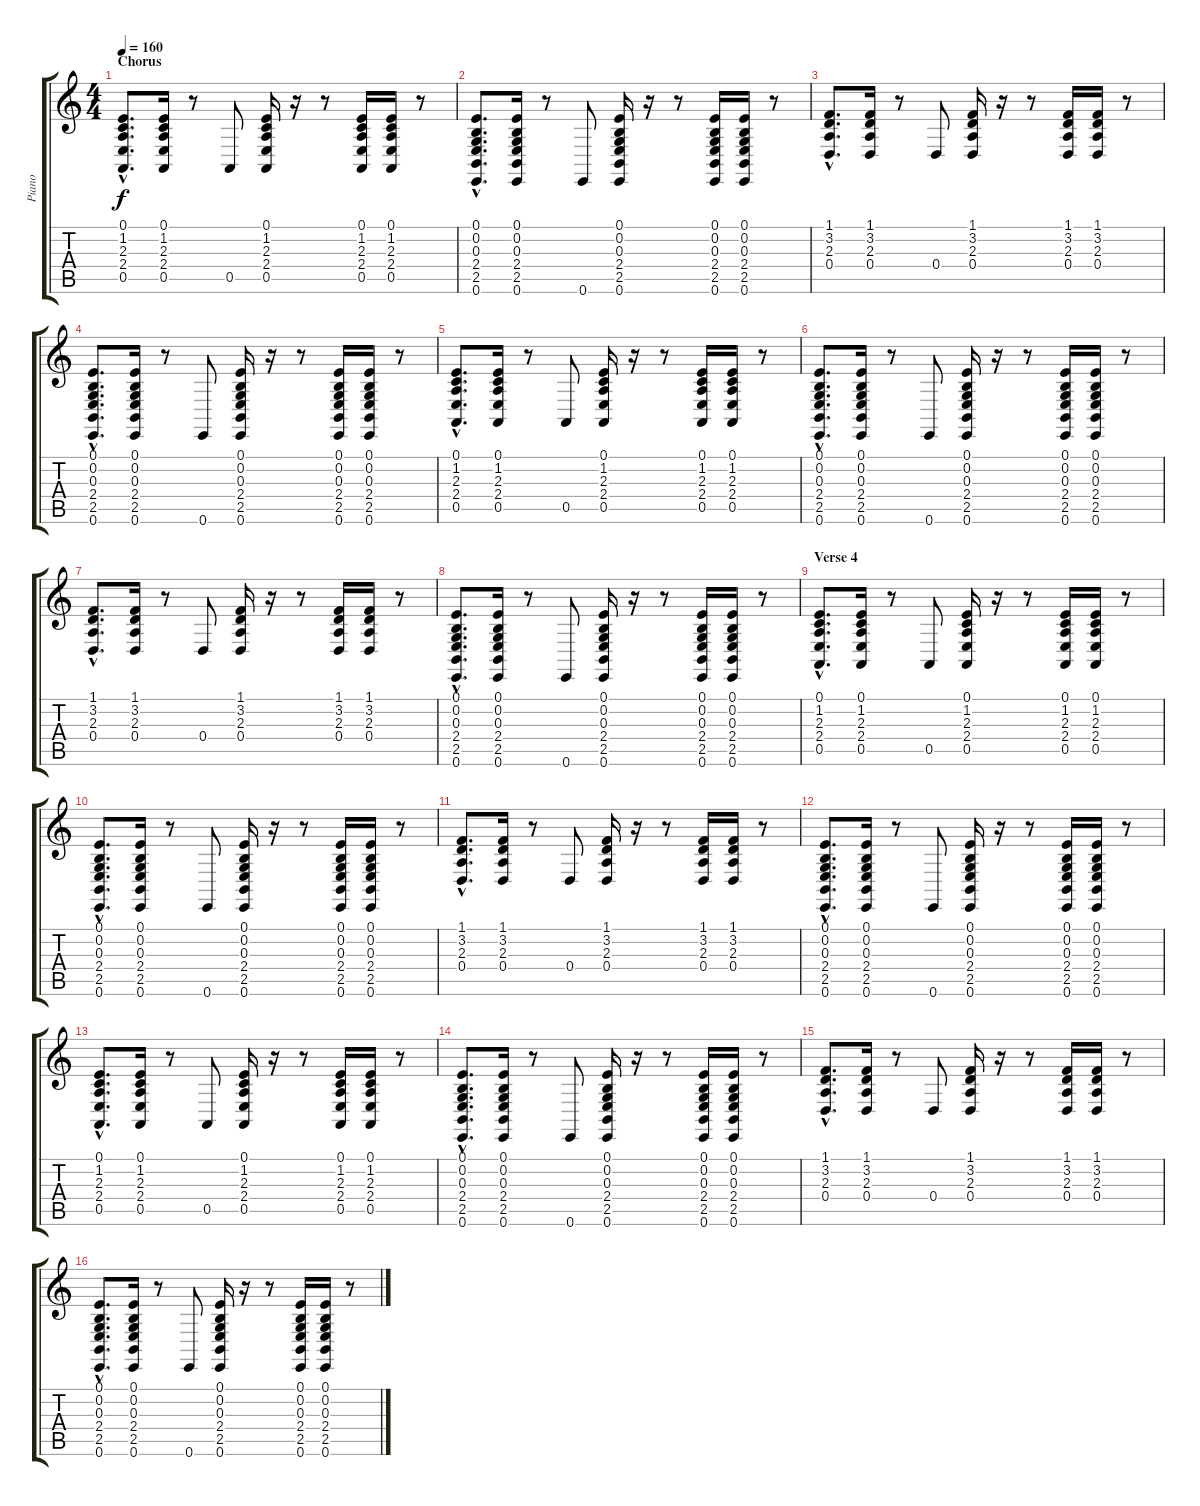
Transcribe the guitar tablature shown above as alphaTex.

\track ("Piano" "Piano") {instrument acousticgrandpiano}
\staff {score tabs}
\tuning (E4 B3 G3 D3 A2 E2) {hide}
\ts (4 4)
\section ("" "Chorus")
\tempo 160
\clef g2
\ks c
(0.1{hac} 1.2{hac} 2.3{hac} 2.4{hac} 0.5{hac}).8{d dy f} (0.1 1.2 2.3 2.4 0.5).16 r.8 0.5.8 (0.1 1.2 2.3 2.4 0.5).16 r.16 r.8 (0.1 1.2 2.3 2.4 0.5).16 (0.1 1.2 2.3 2.4 0.5).16 r.8 |
(0.1{hac} 0.2{hac} 0.3{hac} 2.4{hac} 2.5{hac} 0.6{hac}).8{d} (0.1 0.2 0.3 2.4 2.5 0.6).16 r.8 0.6.8 (0.1 0.2 0.3 2.4 2.5 0.6).16 r.16 r.8 (0.1 0.2 0.3 2.4 2.5 0.6).16 (0.1 0.2 0.3 2.4 2.5 0.6).16 r.8 |
(1.1{hac} 3.2{hac} 2.3{hac} 0.4{hac}).8{d} (1.1 3.2 2.3 0.4).16 r.8 0.4.8 (1.1 3.2 2.3 0.4).16 r.16 r.8 (1.1 3.2 2.3 0.4).16 (1.1 3.2 2.3 0.4).16 r.8 |
(0.1{hac} 0.2{hac} 0.3{hac} 2.4{hac} 2.5{hac} 0.6{hac}).8{d} (0.1 0.2 0.3 2.4 2.5 0.6).16 r.8 0.6.8 (0.1 0.2 0.3 2.4 2.5 0.6).16 r.16 r.8 (0.1 0.2 0.3 2.4 2.5 0.6).16 (0.1 0.2 0.3 2.4 2.5 0.6).16 r.8 |
(0.1{hac} 1.2{hac} 2.3{hac} 2.4{hac} 0.5{hac}).8{d} (0.1 1.2 2.3 2.4 0.5).16 r.8 0.5.8 (0.1 1.2 2.3 2.4 0.5).16 r.16 r.8 (0.1 1.2 2.3 2.4 0.5).16 (0.1 1.2 2.3 2.4 0.5).16 r.8 |
(0.1{hac} 0.2{hac} 0.3{hac} 2.4{hac} 2.5{hac} 0.6{hac}).8{d} (0.1 0.2 0.3 2.4 2.5 0.6).16 r.8 0.6.8 (0.1 0.2 0.3 2.4 2.5 0.6).16 r.16 r.8 (0.1 0.2 0.3 2.4 2.5 0.6).16 (0.1 0.2 0.3 2.4 2.5 0.6).16 r.8 |
(1.1{hac} 3.2{hac} 2.3{hac} 0.4{hac}).8{d} (1.1 3.2 2.3 0.4).16 r.8 0.4.8 (1.1 3.2 2.3 0.4).16 r.16 r.8 (1.1 3.2 2.3 0.4).16 (1.1 3.2 2.3 0.4).16 r.8 |
(0.1{hac} 0.2{hac} 0.3{hac} 2.4{hac} 2.5{hac} 0.6{hac}).8{d} (0.1 0.2 0.3 2.4 2.5 0.6).16 r.8 0.6.8 (0.1 0.2 0.3 2.4 2.5 0.6).16 r.16 r.8 (0.1 0.2 0.3 2.4 2.5 0.6).16 (0.1 0.2 0.3 2.4 2.5 0.6).16 r.8 |
\section ("" "Verse 4")
(0.1{hac} 1.2{hac} 2.3{hac} 2.4{hac} 0.5{hac}).8{d} (0.1 1.2 2.3 2.4 0.5).16 r.8 0.5.8 (0.1 1.2 2.3 2.4 0.5).16 r.16 r.8 (0.1 1.2 2.3 2.4 0.5).16 (0.1 1.2 2.3 2.4 0.5).16 r.8 |
(0.1{hac} 0.2{hac} 0.3{hac} 2.4{hac} 2.5{hac} 0.6{hac}).8{d} (0.1 0.2 0.3 2.4 2.5 0.6).16 r.8 0.6.8 (0.1 0.2 0.3 2.4 2.5 0.6).16 r.16 r.8 (0.1 0.2 0.3 2.4 2.5 0.6).16 (0.1 0.2 0.3 2.4 2.5 0.6).16 r.8 |
(1.1{hac} 3.2{hac} 2.3{hac} 0.4{hac}).8{d} (1.1 3.2 2.3 0.4).16 r.8 0.4.8 (1.1 3.2 2.3 0.4).16 r.16 r.8 (1.1 3.2 2.3 0.4).16 (1.1 3.2 2.3 0.4).16 r.8 |
(0.1{hac} 0.2{hac} 0.3{hac} 2.4{hac} 2.5{hac} 0.6{hac}).8{d} (0.1 0.2 0.3 2.4 2.5 0.6).16 r.8 0.6.8 (0.1 0.2 0.3 2.4 2.5 0.6).16 r.16 r.8 (0.1 0.2 0.3 2.4 2.5 0.6).16 (0.1 0.2 0.3 2.4 2.5 0.6).16 r.8 |
(0.1{hac} 1.2{hac} 2.3{hac} 2.4{hac} 0.5{hac}).8{d} (0.1 1.2 2.3 2.4 0.5).16 r.8 0.5.8 (0.1 1.2 2.3 2.4 0.5).16 r.16 r.8 (0.1 1.2 2.3 2.4 0.5).16 (0.1 1.2 2.3 2.4 0.5).16 r.8 |
(0.1{hac} 0.2{hac} 0.3{hac} 2.4{hac} 2.5{hac} 0.6{hac}).8{d} (0.1 0.2 0.3 2.4 2.5 0.6).16 r.8 0.6.8 (0.1 0.2 0.3 2.4 2.5 0.6).16 r.16 r.8 (0.1 0.2 0.3 2.4 2.5 0.6).16 (0.1 0.2 0.3 2.4 2.5 0.6).16 r.8 |
(1.1{hac} 3.2{hac} 2.3{hac} 0.4{hac}).8{d} (1.1 3.2 2.3 0.4).16 r.8 0.4.8 (1.1 3.2 2.3 0.4).16 r.16 r.8 (1.1 3.2 2.3 0.4).16 (1.1 3.2 2.3 0.4).16 r.8 |
(0.1{hac} 0.2{hac} 0.3{hac} 2.4{hac} 2.5{hac} 0.6{hac}).8{d} (0.1 0.2 0.3 2.4 2.5 0.6).16 r.8 0.6.8 (0.1 0.2 0.3 2.4 2.5 0.6).16 r.16 r.8 (0.1 0.2 0.3 2.4 2.5 0.6).16 (0.1 0.2 0.3 2.4 2.5 0.6).16 r.8
